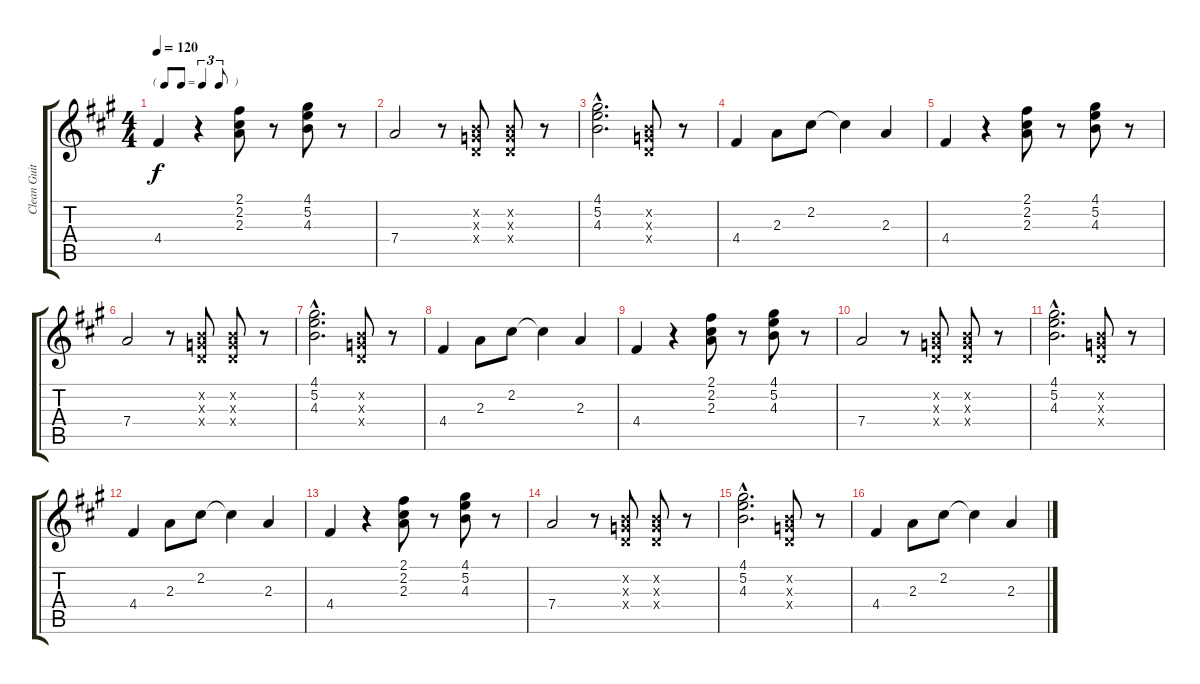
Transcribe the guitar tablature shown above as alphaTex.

\track ("Clean Guitar" "Clean Guit") {instrument electricguitarclean}
\staff {score tabs}
\tuning (E4 B3 G3 D3 A2 E2) {hide}
\ts (4 4)
\tf triplet8th
\tempo 120
\clef g2
\ks a
4.4.4{dy f} r.4 (2.1 2.2 2.3).8 r.8 (4.1 5.2 4.3).8 r.8 |
7.4.2 r.8 (0.2{x} 0.3{x} 0.4{x}).8 (0.2{x} 0.3{x} 0.4{x}).8 r.8 |
(4.1{hac} 5.2{hac} 4.3{hac}).2{d} (0.2{x} 0.3{x} 0.4{x}).8 r.8 |
4.4.4 2.3.8 2.2.8 2.2{t}.4 2.3.4 |
4.4.4 r.4 (2.1 2.2 2.3).8 r.8 (4.1 5.2 4.3).8 r.8 |
7.4.2 r.8 (0.2{x} 0.3{x} 0.4{x}).8 (0.2{x} 0.3{x} 0.4{x}).8 r.8 |
(4.1{hac} 5.2{hac} 4.3{hac}).2{d} (0.2{x} 0.3{x} 0.4{x}).8 r.8 |
4.4.4 2.3.8 2.2.8 2.2{t}.4 2.3.4 |
4.4.4 r.4 (2.1 2.2 2.3).8 r.8 (4.1 5.2 4.3).8 r.8 |
7.4.2 r.8 (0.2{x} 0.3{x} 0.4{x}).8 (0.2{x} 0.3{x} 0.4{x}).8 r.8 |
(4.1{hac} 5.2{hac} 4.3{hac}).2{d} (0.2{x} 0.3{x} 0.4{x}).8 r.8 |
4.4.4 2.3.8 2.2.8 2.2{t}.4 2.3.4 |
4.4.4 r.4 (2.1 2.2 2.3).8 r.8 (4.1 5.2 4.3).8 r.8 |
7.4.2 r.8 (0.2{x} 0.3{x} 0.4{x}).8 (0.2{x} 0.3{x} 0.4{x}).8 r.8 |
(4.1{hac} 5.2{hac} 4.3{hac}).2{d} (0.2{x} 0.3{x} 0.4{x}).8 r.8 |
4.4.4 2.3.8 2.2.8 2.2{t}.4 2.3.4
